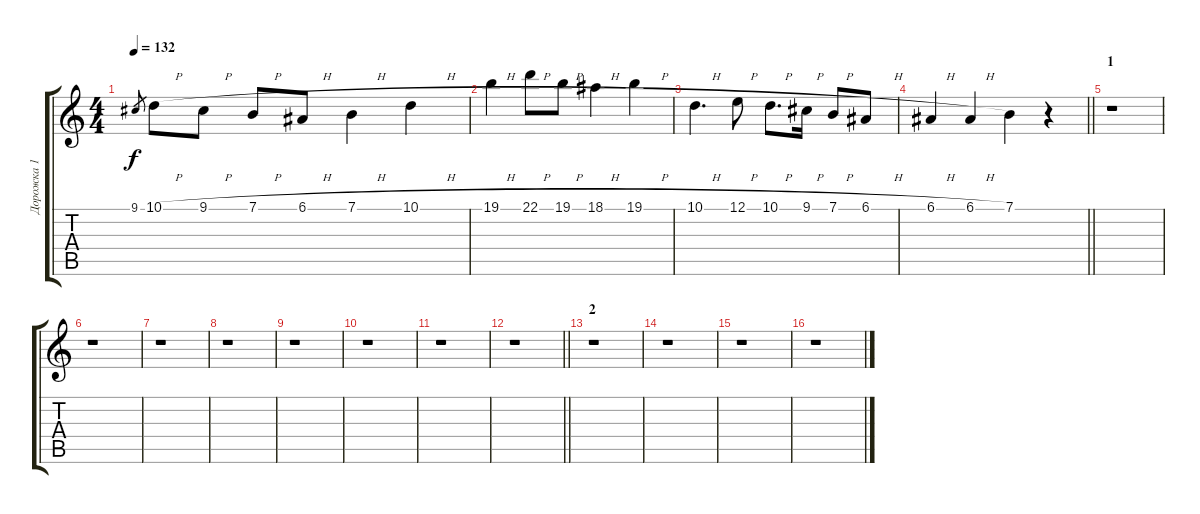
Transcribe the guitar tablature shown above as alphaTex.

\track ("Дорожка 1" "Дорожка 1") {instrument recorder}
\staff {score tabs}
\tuning (E4 B3 G3 D3 A2 E2) {hide}
\ts (4 4)
\tempo 132
\clef g2
\ks c
9.1.8{gr dy f} 10.1{h}.8 9.1{h}.8 7.1{h}.8 6.1{h}.8 7.1{h}.4 10.1{h}.4 |
19.1{h}.4 22.1{h}.8 19.1{h}.8 18.1{h}.4 19.1{h}.4 |
10.1{h}.4{d} 12.1{h}.8 10.1{h}.8{d} 9.1{h}.16 7.1{h}.8 6.1{h}.8 |
\barLineRight lightlight
6.1{h}.4 6.1{h}.4 7.1.4 r.4 |
\section ("" "1")
r.1 |
r.1 |
r.1 |
r.1 |
r.1 |
r.1 |
r.1 |
\barLineRight lightlight
r.1 |
\section ("" "2")
r.1 |
r.1 |
r.1 |
r.1
